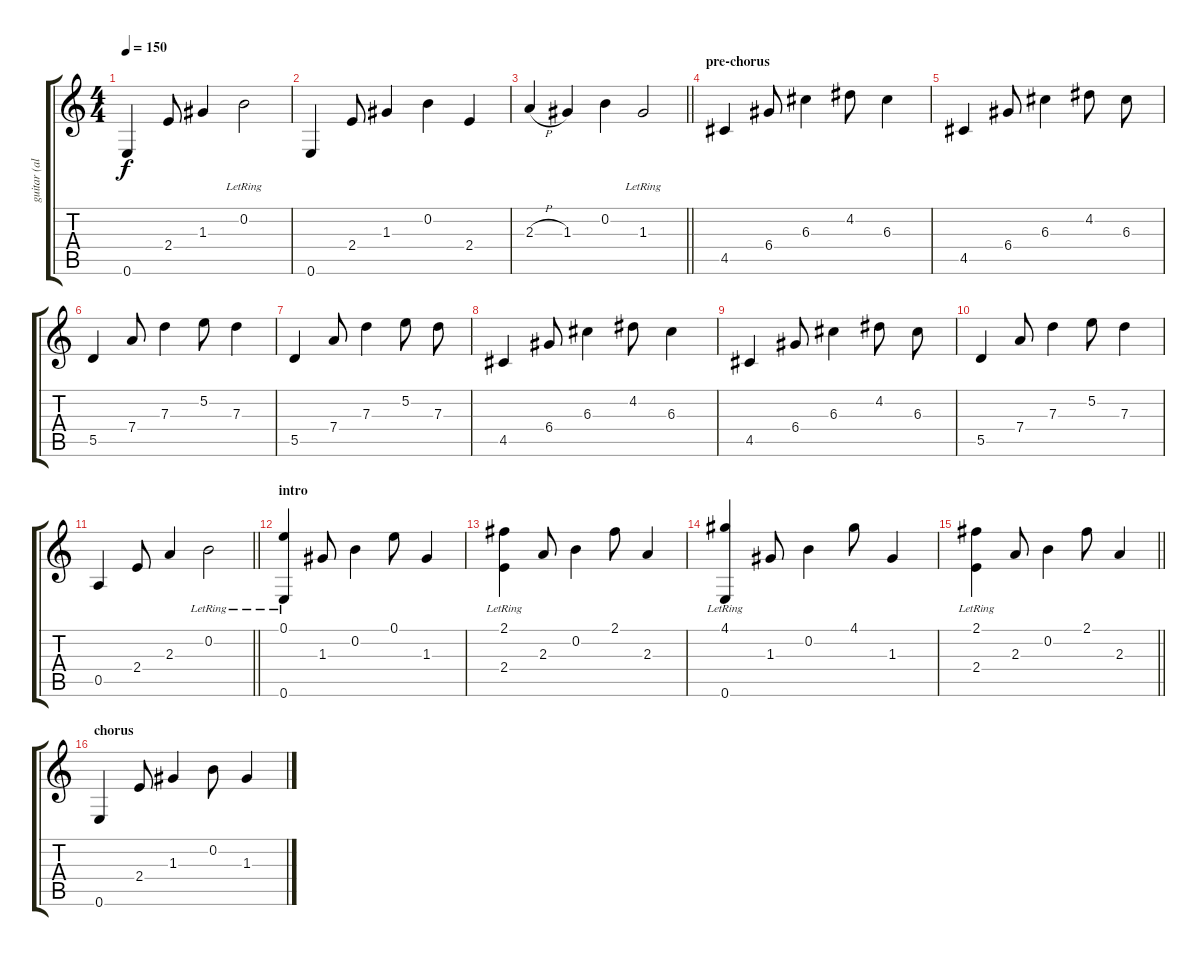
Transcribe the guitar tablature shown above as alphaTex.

\track ("guitar (aldow)" "guitar (al") {instrument acousticguitarsteel}
\staff {score tabs}
\tuning (E4 B3 G3 D3 A2 E2) {hide}
\ts (4 4)
\tempo 150
\clef g2
\ks c
0.6.4{dy f} 2.4.8 1.3.4 0.2{lr}.2 |
0.6.4 2.4.8 1.3.4 0.2.4 2.4.4 |
\barLineRight lightlight
2.3{h}.4 1.3.4 0.2.4 1.3{lr}.2 |
\section ("" "pre-chorus")
4.5.4 6.4.8 6.3.4 4.2.8 6.3.4 |
4.5.4 6.4.8 6.3.4 4.2.8 6.3.8 |
5.5.4 7.4.8 7.3.4 5.2.8 7.3.4 |
5.5.4 7.4.8 7.3.4 5.2.8 7.3.8 |
4.5.4 6.4.8 6.3.4 4.2.8 6.3.4 |
4.5.4 6.4.8 6.3.4 4.2.8 6.3.8 |
5.5.4 7.4.8 7.3.4 5.2.8 7.3.4 |
\barLineRight lightlight
0.5.4 2.4.8 2.3.4 0.2{lr}.2 |
\section ("" "intro")
(0.1{lr} 0.6).4 1.3.8 0.2.4 0.1.8 1.3.4 |
(2.1{lr} 2.4).4 2.3.8 0.2.4 2.1.8 2.3.4 |
(4.1{lr} 0.6).4 1.3.8 0.2.4 4.1.8 1.3.4 |
\barLineRight lightlight
(2.1{lr} 2.4).4 2.3.8 0.2.4 2.1.8 2.3.4 |
\section ("" "chorus")
0.6.4 2.4.8 1.3.4 0.2.8 1.3.4
